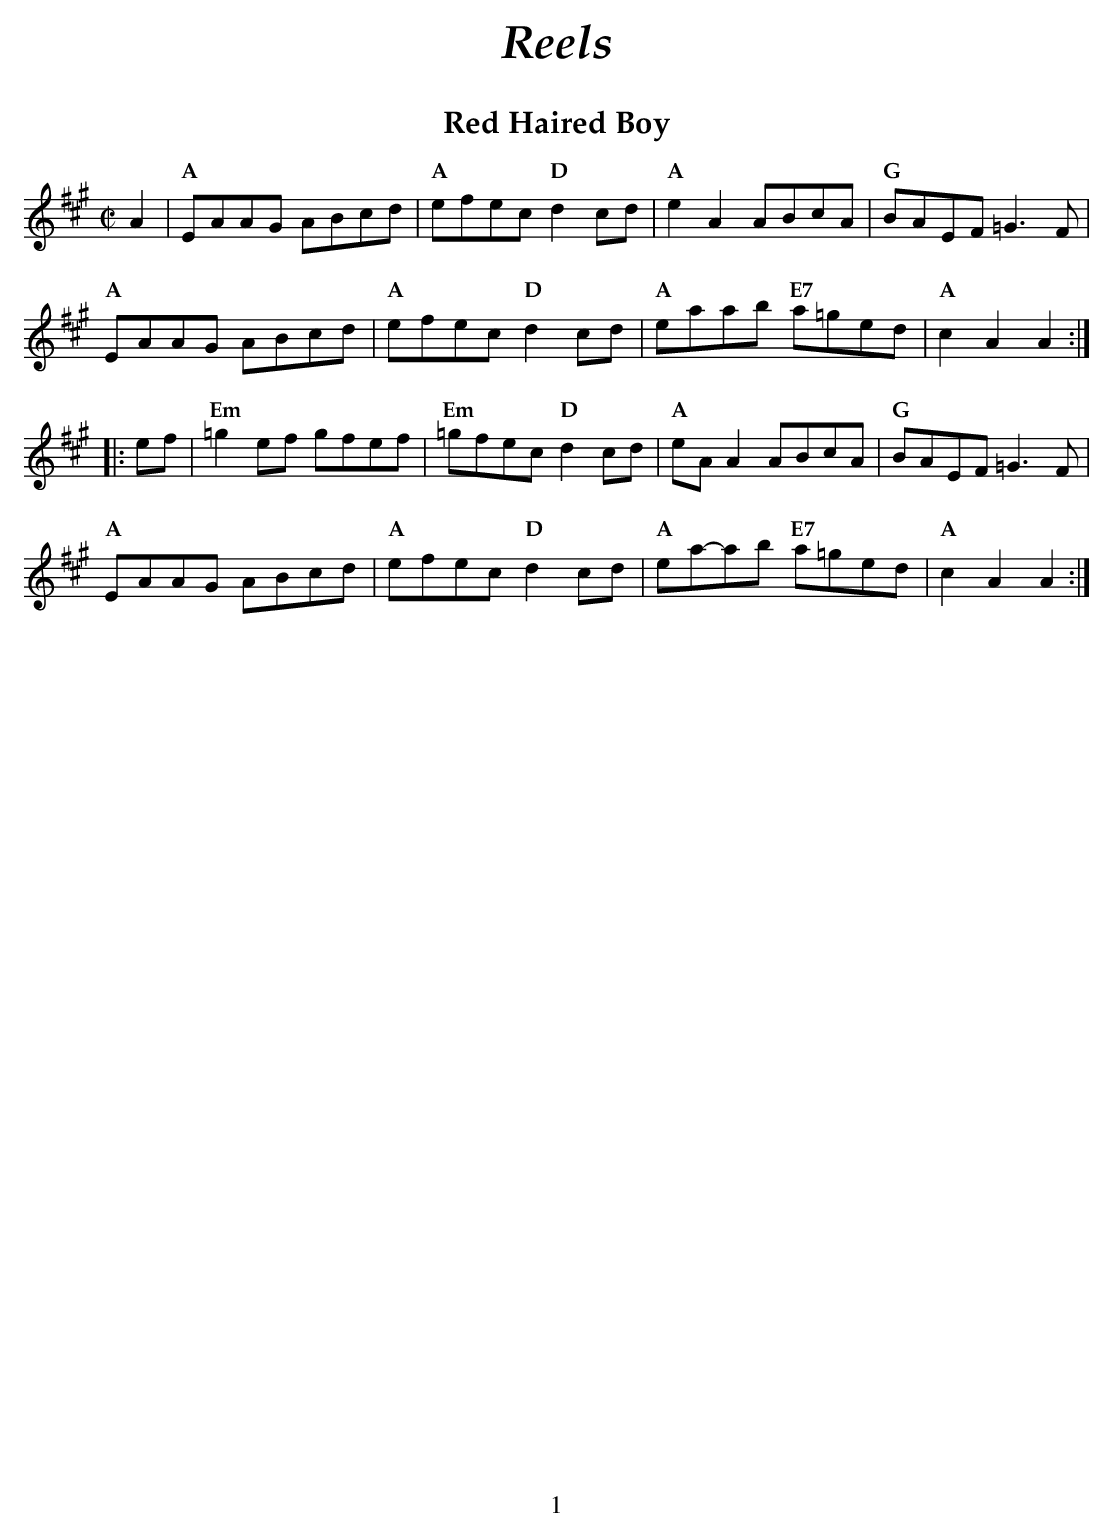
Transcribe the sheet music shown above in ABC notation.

X:1
T:Red Haired Boy
M:C|
L:1/8
K:A
  A2 |\
"A"  EAAG  ABcd | "A" efec "D" d2cd   | "A" e2A2 ABcA      | "G"  BAEF  =G3F  |
"A"  EAAG  ABcd | "A" efec "D" d2cd   | "A" eaab "E7" a=ged | "A" c2 A2A2 :|
|:ef |\
"Em" =g2ef gfef | "Em" =gfec "D" d2cd | "A" eAA2 ABcA      | "G"  BAEF  =G3F  |
"A"  EAAG  ABcd | "A" efec "D" d2cd   | "A" ea-ab "E7" a=ged | "A" c2 A2A2 :|
